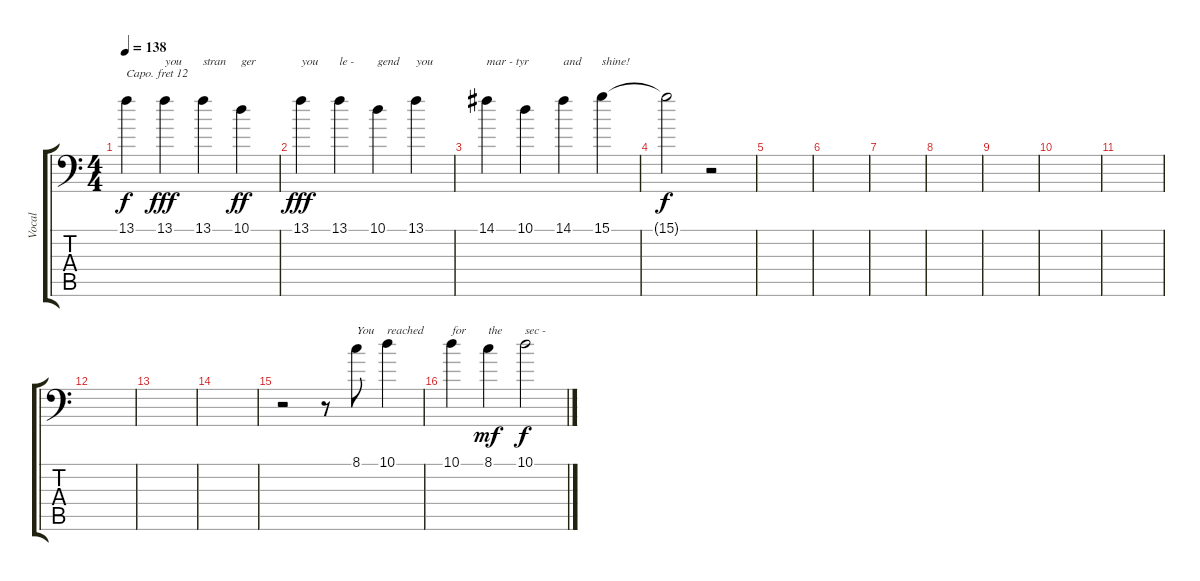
\track ("Vocal" "Vocal") {instrument synthvoice}
\staff {score tabs}
\capo 12
\tuning (E3 B2 G2 D2 A1 E1) {hide}
\ts (4 4)
\tempo 138
\clef f4
\ks c
13.1{t}.4{dy f} 13.1.4{txt "you" dy fff} 13.1.4{txt "stran"} 10.1.4{txt "ger" dy ff} |
13.1.4{txt "you" dy fff} 13.1.4{txt "le -"} 10.1.4{txt "gend"} 13.1.4{txt "you"} |
14.1.4{txt "mar - tyr"} 10.1.4 14.1.4{txt "and"} 15.1.4{txt "shine!"} |
15.1{t}.2{dy f} r.2 |
|
|
|
|
|
|
|
|
|
|
r.2 r.8 8.1.8{txt "You"} 10.1.4{txt "reached"} |
10.1.4{txt "for"} 8.1.4{txt "the" dy mf} 10.1.2{txt "sec - " dy f}
